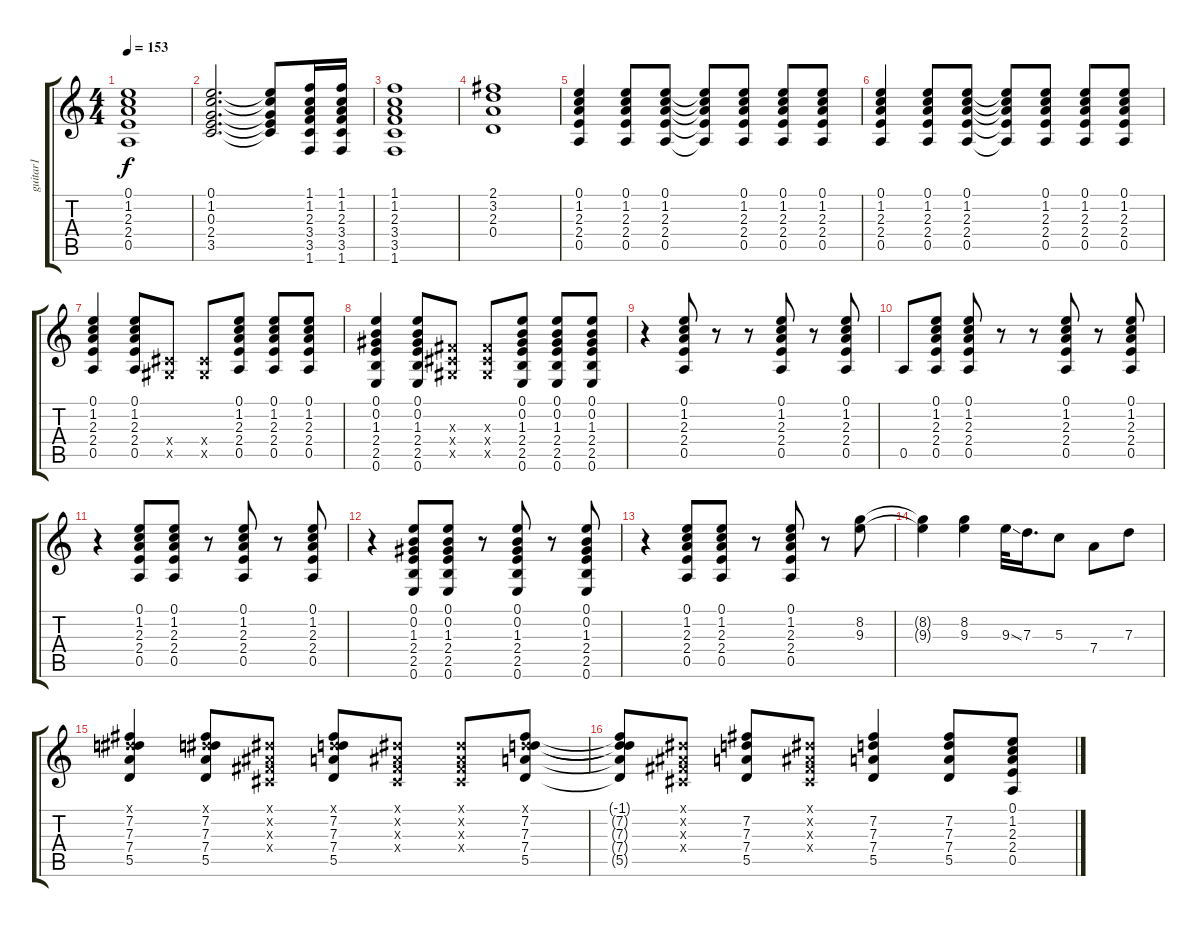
\track ("guitar1" "guitar1") {instrument electricguitarjazz}
\staff {score tabs}
\tuning (E4 B3 G3 D3 A2 E2) {hide}
\ts (4 4)
\tempo 153
\clef g2
\ks c
(0.1 1.2 2.3 2.4 0.5).1{dy f} |
(0.1 1.2 0.3 2.4 3.5).2{d} (0.1{t} 1.2{t} 0.3{t} 2.4{t} 3.5{t}).8 (1.1 1.2 2.3 3.4 3.5 1.6).16 (1.1 1.2 2.3 3.4 3.5 1.6).16 |
(1.1 1.2 2.3 3.4 3.5 1.6).1 |
(2.1 3.2 2.3 0.4).1 |
(0.1 1.2 2.3 2.4 0.5).4 (0.1 1.2 2.3 2.4 0.5).8 (0.1 1.2 2.3 2.4 0.5).8 (0.1{t} 1.2{t} 2.3{t} 2.4{t} 0.5{t}).8 (0.1 1.2 2.3 2.4 0.5).8 (0.1 1.2 2.3 2.4 0.5).8 (0.1 1.2 2.3 2.4 0.5).8 |
(0.1 1.2 2.3 2.4 0.5).4 (0.1 1.2 2.3 2.4 0.5).8 (0.1 1.2 2.3 2.4 0.5).8 (0.1{t} 1.2{t} 2.3{t} 2.4{t} 0.5{t}).8 (0.1 1.2 2.3 2.4 0.5).8 (0.1 1.2 2.3 2.4 0.5).8 (0.1 1.2 2.3 2.4 0.5).8 |
(0.1 1.2 2.3 2.4 0.5).4 (0.1 1.2 2.3 2.4 0.5).8 (-1.4{x} -1.5{x}).8 (-1.4{x} -1.5{x}).8 (0.1 1.2 2.3 2.4 0.5).8 (0.1 1.2 2.3 2.4 0.5).8 (0.1 1.2 2.3 2.4 0.5).8 |
(0.1 0.2 1.3 2.4 2.5 0.6).4 (0.1 0.2 1.3 2.4 2.5 0.6).8 (-1.3{x} -1.4{x} -1.5{x}).8 (-1.3{x} -1.4{x} -1.5{x}).8 (0.1 0.2 1.3 2.4 2.5 0.6).8 (0.1 0.2 1.3 2.4 2.5 0.6).8 (0.1 0.2 1.3 2.4 2.5 0.6).8 |
r.4 (0.1 1.2 2.3 2.4 0.5).8 r.8 r.8 (0.1 1.2 2.3 2.4 0.5).8 r.8 (0.1 1.2 2.3 2.4 0.5).8 |
0.5.8 (0.1 1.2 2.3 2.4 0.5).8 (0.1 1.2 2.3 2.4 0.5).8 r.8 r.8 (0.1 1.2 2.3 2.4 0.5).8 r.8 (0.1 1.2 2.3 2.4 0.5).8 |
r.4 (0.1 1.2 2.3 2.4 0.5).8 (0.1 1.2 2.3 2.4 0.5).8 r.8 (0.1 1.2 2.3 2.4 0.5).8 r.8 (0.1 1.2 2.3 2.4 0.5).8 |
r.4 (0.1 0.2 1.3 2.4 2.5 0.6).8 (0.1 0.2 1.3 2.4 2.5 0.6).8 r.8 (0.1 0.2 1.3 2.4 2.5 0.6).8 r.8 (0.1 0.2 1.3 2.4 2.5 0.6).8 |
r.4 (0.1 1.2 2.3 2.4 0.5).8 (0.1 1.2 2.3 2.4 0.5).8 r.8 (0.1 1.2 2.3 2.4 0.5).8 r.8 (8.2 9.3).8 |
(8.2{t} 9.3{t}).4 (8.2 9.3).4 9.3{ss}.32 7.3.16{d} 5.3.8 7.4.8 7.3.8 |
(-1.1{x} 7.2 7.3 7.4 5.5).4 (-1.1{x} 7.2 7.3 7.4 5.5).8 (-1.1{x} -1.2{x} -1.3{x} -1.4{x}).8 (-1.1{x} 7.2 7.3 7.4 5.5).8 (-1.1{x} -1.2{x} -1.3{x} -1.4{x}).8 (-1.1{x} -1.2{x} -1.3{x} -1.4{x}).8 (-1.1{x} 7.2 7.3 7.4 5.5).8 |
(-1.1{t} 7.2{t} 7.3{t} 7.4{t} 5.5{t}).8 (-1.1{x} -1.2{x} -1.3{x} -1.4{x}).8 (7.2 7.3 7.4 5.5).8 (-1.1{x} -1.2{x} -1.3{x} -1.4{x}).8 (7.2 7.3 7.4 5.5).4 (7.2 7.3 7.4 5.5).8 (0.1 1.2 2.3 2.4 0.5).8
